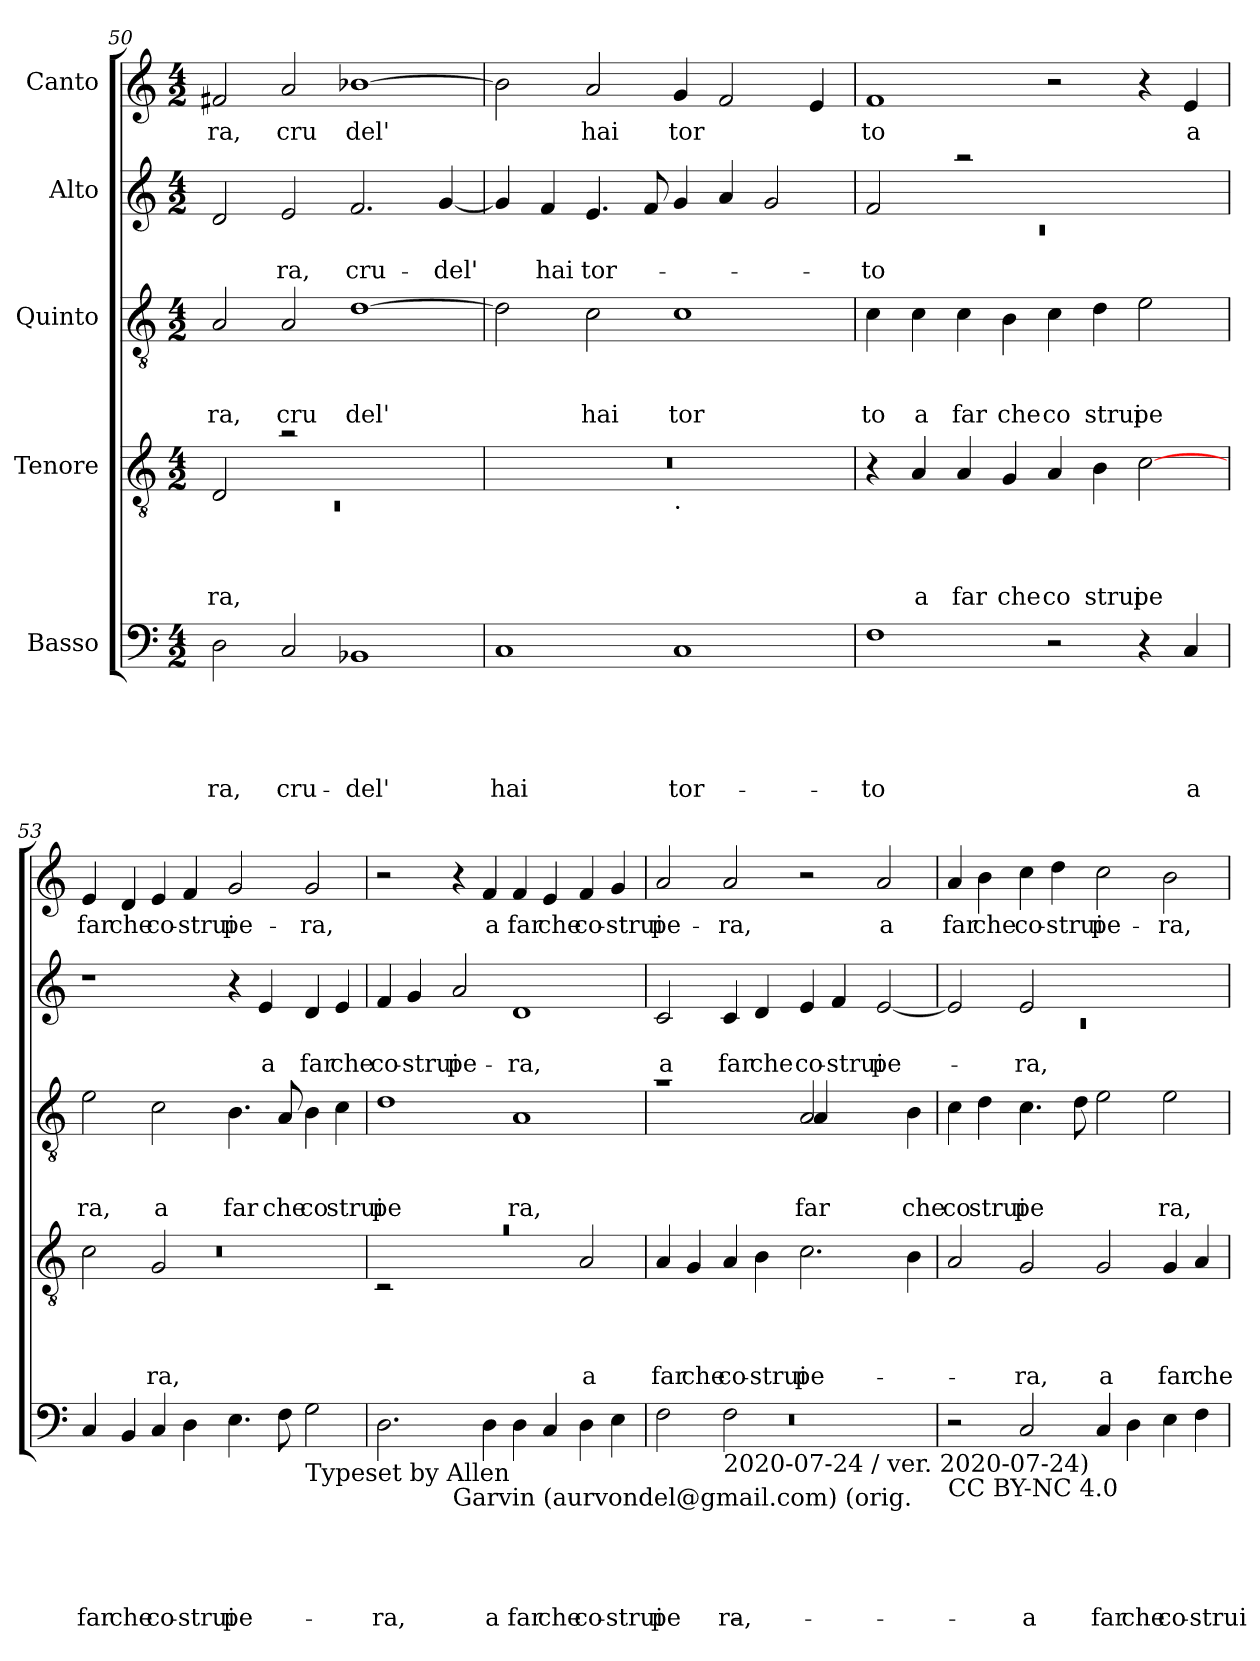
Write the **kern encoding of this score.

**kern	**text	**text	**text	**text	**text	**kern	**text	**text	**text	**text	**kern	**text	**text	**text	**kern	**text	**text	**kern	**text
*part5	*part5	*part5	*part5	*part5	*part5	*part4	*part4	*part4	*part4	*part4	*part3	*part3	*part3	*part3	*part2	*part2	*part2	*part1	*part1
*staff5	*staff5	*staff5	*staff5	*staff5	*staff5	*staff4	*staff4	*staff4	*staff4	*staff4	*staff3	*staff3	*staff3	*staff3	*staff2	*staff2	*staff2	*staff1	*staff1
*I"Basso	*	*	*	*	*	*I"Tenore	*	*	*	*	*I"Quinto	*	*	*	*I"Alto	*	*	*I"Canto	*
*clefF4	*	*	*	*	*	*clefGv2	*	*	*	*	*clefGv2	*	*	*	*clefG2	*	*	*clefG2	*
*k[]	*	*	*	*	*	*k[]	*	*	*	*	*k[]	*	*	*	*k[]	*	*	*k[]	*
*C:	*	*	*	*	*	*C:	*	*	*	*	*C:	*	*	*	*C:	*	*	*C:	*
*M4/2	*	*	*	*	*	*M4/2	*	*	*	*	*M4/2	*	*	*	*M4/2	*	*	*M4/2	*
=50	=50	=50	=50	=50	=50	=50	=50	=50	=50	=50	=50	=50	=50	=50	=50	=50	=50	=50	=50
*	*	*	*	*	*	*^	*	*	*	*	*	*	*	*	*	*	*	*	*
!	!	!	!	!	!LO:LY:b	!	!LO:N:vis=1	!	!	!	!LO:LY:b	!	!	!	!LO:LY:b	!	!	!	!	!LO:LY:b
2D\	.	.	.	.	-ra,	2D/	0rC	.	.	.	ra,	2A/	.	.	ra,	2d/	.	.	2f#X/	ra,
!	!	!	!	!	!LO:LY:b	!	!	!	!	!	!	!	!	!	!LO:LY:b	!	!	!LO:LY:b	!	!LO:LY:b
2C/	.	.	.	.	cru-	2ra	.	.	.	.	.	2A/	.	.	cru	2e/	.	-ra,	2a/	cru
!	!	!	!	!	!LO:LY:b	!	!	!	!	!	!	!	!	!	!LO:LY:b	!	!	!LO:LY:b	!	!LO:LY:b
1BB-X	.	.	.	.	-del'	1ryy	.	.	.	.	.	[>1d	.	.	del'	2.f/	.	cru-	[>1b-X	del'
!	!	!	!	!	!	!	!	!	!	!	!	!	!	!	!	!	!	!LO:LY:b	!	!
.	.	.	.	.	.	.	.	.	.	.	.	.	.	.	.	[<4g/	.	-del'	.	.
=51	=51	=51	=51	=51	=51	=51	=51	=51	=51	=51	=51	=51	=51	=51	=51	=51	=51	=51	=51	=51
!	!	!	!	!	!LO:LY:b	!	!	!	!	!	!	!	!	!	!	!	!	!	!	!
1C	.	.	.	.	hai	0r	1ryy	.	.	.	.	2d\]	.	.	.	4g/]	.	.	2b-\]	.
!	!	!	!	!	!	!	!	!	!	!	!	!	!	!	!	!	!	!LO:LY:b	!	!
.	.	.	.	.	.	.	.	.	.	.	.	.	.	.	.	4f/	.	hai	.	.
!	!	!	!	!	!	!	!	!	!	!	!	!	!	!	!LO:LY:b	!	!	!LO:LY:b	!	!LO:LY:b
.	.	.	.	.	.	.	.	.	.	.	.	2c\	.	.	hai	4.e/	.	tor-	2a/	hai
.	.	.	.	.	.	.	.	.	.	.	.	.	.	.	.	8f/	.	.	.	.
!	!	!	!	!	!	!	!LO:TX:b:t=.	!	!	!	!	!	!	!	!	!	!	!	!	!
!	!	!	!	!	!LO:LY:b	!	!	!	!	!	!	!	!	!	!LO:LY:b	!	!	!	!	!LO:LY:b
1C	.	.	.	.	tor-	.	1ryy	.	.	.	.	1c	.	.	tor	4g/	.	.	4g/	tor
.	.	.	.	.	.	.	.	.	.	.	.	.	.	.	.	4a/	.	.	2f/	.
.	.	.	.	.	.	.	.	.	.	.	.	.	.	.	.	2g/	.	.	.	.
.	.	.	.	.	.	.	.	.	.	.	.	.	.	.	.	.	.	.	4e/	.
=52	=52	=52	=52	=52	=52	=52	=52	=52	=52	=52	=52	=52	=52	=52	=52	=52	=52	=52	=52	=52
*	*	*	*	*	*	*	*	*	*	*	*	*	*	*	*	*^	*	*	*	*
!	!	!	!	!	!LO:LY:b	!	!	!	!	!	!	!	!	!	!LO:LY:b	!	!LO:N:vis=1	!	!LO:LY:b	!	!LO:LY:b
*	*	*	*	*	*	*v	*v	*	*	*	*	*	*	*	*	*	*	*	*	*	*
1F	.	.	.	.	-to	4r	.	.	.	.	4c\	.	.	to	2f/	0rc	.	-to	1f	to
!	!	!	!	!	!	!	!	!	!	!LO:LY:b	!	!	!	!LO:LY:b	!	!	!	!	!	!
.	.	.	.	.	.	4A/	.	.	.	a	4c\	.	.	a	.	.	.	.	.	.
!	!	!	!	!	!	!	!	!	!	!LO:LY:b	!	!	!	!LO:LY:b	!	!	!	!	!	!
.	.	.	.	.	.	4A/	.	.	.	far	4c\	.	.	far	2raa	.	.	.	.	.
!	!	!	!	!	!	!	!	!	!	!LO:LY:b	!	!	!	!LO:LY:b	!	!	!	!	!	!
.	.	.	.	.	.	4G/	.	.	.	che	4B\	.	.	che	.	.	.	.	.	.
!	!	!	!	!	!	!	!	!	!	!LO:LY:b	!	!	!	!LO:LY:b	!	!	!	!	!	!
2r	.	.	.	.	.	4A/	.	.	.	co	4c\	.	.	co	1ryy	.	.	.	2r	.
!	!	!	!	!	!	!	!	!	!	!LO:LY:b	!	!	!	!LO:LY:b	!	!	!	!	!	!
.	.	.	.	.	.	4B\	.	.	.	strui	4d\	.	.	strui	.	.	.	.	.	.
!	!	!	!	!	!	!	!	!	!	!LO:LY:b	!	!	!	!LO:LY:b	!	!	!	!	!	!
4r	.	.	.	.	.	[<2c\	.	.	.	pe	2e\	.	.	pe	.	.	.	.	4r	.
!	!	!	!	!	!LO:LY:b	!	!	!	!	!	!	!	!	!	!	!	!	!	!	!LO:LY:b
4C/	.	.	.	.	a	.	.	.	.	.	.	.	.	.	.	.	.	.	4e/	a
*	*	*	*	*	*	*	*	*	*	*	*	*	*	*	*v	*v	*	*	*	*
!!LO:LB:g=z
=53	=53	=53	=53	=53	=53	=53	=53	=53	=53	=53	=53	=53	=53	=53	=53	=53	=53	=53	=53
*	*	*	*	*	*	*^	*	*	*	*	*	*	*	*	*	*	*	*	*
*	*	*	*	*	*	*	*^	*	*	*	*	*	*	*	*	*	*	*	*	*
!	!	!	!	!	!LO:LY:b	!	!	!LO:N:vis=1	!	!	!	!	!	!	!	!LO:LY:b	!	!	!	!	!LO:LY:b
4C/	.	.	.	.	far	8ryy	2c\	0r	.	.	.	.	2e\	.	.	ra,	1r	.	.	4e/	far
.	.	.	.	.	.	1...ryy	.	.	.	.	.	.	.	.	.	.	.	.	.	.	.
!	!	!	!	!	!LO:LY:b	!	!	!	!	!	!	!	!	!	!	!	!	!	!	!	!LO:LY:b
4BB/	.	.	.	.	che	.	.	.	.	.	.	.	.	.	.	.	.	.	.	4d/	che
!	!	!	!	!	!LO:LY:b	!	!	!	!	!	!	!LO:LY:b	!	!	!	!LO:LY:b	!	!	!	!	!LO:LY:b
4C/	.	.	.	.	co-	.	2G/	.	.	.	.	ra,	2c\	.	.	a	.	.	.	4e/	co-
!	!	!	!	!	!LO:LY:b	!	!	!	!	!	!	!	!	!	!	!	!	!	!	!	!LO:LY:b
4D\	.	.	.	.	-strui	.	.	.	.	.	.	.	.	.	.	.	.	.	.	4f/	-strui
!	!	!	!	!	!LO:LY:b	!	!	!	!	!	!	!	!	!	!	!LO:LY:b	!	!	!	!	!LO:LY:b
4.E\	.	.	.	.	pe-	.	1ryy	.	.	.	.	.	4.B\	.	.	far	4r	.	.	2g/	pe-
!	!	!	!	!	!	!	!	!	!	!	!	!	!	!	!	!	!	!	!LO:LY:b	!	!
.	.	.	.	.	.	.	.	.	.	.	.	.	.	.	.	.	4e/	.	a	.	.
!	!	!	!	!	!	!	!	!	!	!	!	!	!	!	!	!LO:LY:b	!	!	!	!	!
8F\	.	.	.	.	.	.	.	.	.	.	.	.	8A/	.	.	che	.	.	.	.	.
!LO:TX:b:t=Typeset by Allen	!	!	!	!	!	!	!	!	!	!	!	!	!	!	!	!	!	!	!	!	!
!	!	!	!	!	!	!	!	!	!	!	!	!	!	!	!	!LO:LY:b	!	!	!LO:LY:b	!	!LO:LY:b
2G\	.	.	.	.	.	.	.	.	.	.	.	.	4B\	.	.	co	4d/	.	far	2g/	-ra,
!	!	!	!	!	!	!	!	!	!	!	!	!	!	!	!	!LO:LY:b	!	!	!LO:LY:b	!	!
.	.	.	.	.	.	.	.	.	.	.	.	.	4c\	.	.	strui	4e/	.	che	.	.
*	*	*	*	*	*	*v	*v	*v	*	*	*	*	*	*	*	*	*	*	*	*	*
=54	=54	=54	=54	=54	=54	=54	=54	=54	=54	=54	=54	=54	=54	=54	=54	=54	=54	=54	=54
!	!	!	!	!	!LO:LY:b	!LO:N:vis=1	!	!	!	!	!	!	!	!LO:LY:b	!	!	!LO:LY:b	!	!
*^	*	*	*	*	*	*^	*	*	*	*	*	*	*	*	*	*	*	*	*
2.D\	2ryy	.	.	.	.	-ra,	0ra	2rC	.	.	.	.	1d	.	.	pe	4f/	.	co-	2r	.
!	!	!	!	!	!	!	!	!	!	!	!	!	!	!	!	!	!	!	!LO:LY:b	!	!
.	.	.	.	.	.	.	.	.	.	.	.	.	.	.	.	.	4g/	.	-strui	.	.
!	!LO:TX:b:t=Garvin (aurvondel@gmail.com) (orig.	!	!	!	!	!	!	!	!	!	!	!	!	!	!	!	!	!	!	!	!
!	!	!	!	!	!	!	!	!	!	!	!	!	!	!	!	!	!	!	!LO:LY:b	!	!
.	1.ryy	.	.	.	.	.	.	1ryy	.	.	.	.	.	.	.	.	2a/	.	pe-	4r	.
!	!	!	!	!	!	!LO:LY:b	!	!	!	!	!	!	!	!	!	!	!	!	!	!	!LO:LY:b
4D\	.	.	.	.	.	a	.	.	.	.	.	.	.	.	.	.	.	.	.	4f/	a
!	!	!	!	!	!	!LO:LY:b	!	!	!	!	!	!	!	!	!	!LO:LY:b	!	!	!LO:LY:b	!	!LO:LY:b
4D\	.	.	.	.	.	far	.	.	.	.	.	.	1A	.	.	ra,	1d	.	-ra,	4f/	far
!	!	!	!	!	!	!LO:LY:b	!	!	!	!	!	!	!	!	!	!	!	!	!	!	!LO:LY:b
4C/	.	.	.	.	.	che	.	.	.	.	.	.	.	.	.	.	.	.	.	4e/	che
!	!	!	!	!	!	!LO:LY:b	!	!	!	!	!	!LO:LY:b	!	!	!	!	!	!	!	!	!LO:LY:b
4D\	.	.	.	.	.	co-	.	2A/	.	.	.	a	.	.	.	.	.	.	.	4f/	co-
!	!	!	!	!	!	!LO:LY:b	!	!	!	!	!	!	!	!	!	!	!	!	!	!	!LO:LY:b
4E\	.	.	.	.	.	-strui	.	.	.	.	.	.	.	.	.	.	.	.	.	4g/	-strui
*	*	*	*	*	*	*	*v	*v	*	*	*	*	*	*	*	*	*	*	*	*	*
=55	=55	=55	=55	=55	=55	=55	=55	=55	=55	=55	=55	=55	=55	=55	=55	=55	=55	=55	=55	=55
*	*^	*	*	*	*	*	*	*	*	*	*	*	*	*	*	*	*	*	*	*
!	!	!LO:N:vis=1	!	!	!	!	!LO:LY:b	!	!	!	!	!LO:LY:b	!	!	!	!	!	!	!LO:LY:b	!	!LO:LY:b
*	*	*	*	*	*	*	*	*	*	*	*	*	*^	*	*	*	*	*	*	*	*
2F\	2ryy	0r	.	.	.	.	pe-	4A/	.	.	.	far	1ra	1ryy	.	.	.	2c/	.	a	2a/	pe-
!	!	!	!	!	!	!	!	!	!	!	!	!LO:LY:b	!	!	!	!	!	!	!	!	!	!
.	.	.	.	.	.	.	.	4G/	.	.	.	che	.	.	.	.	.	.	.	.	.	.
!LO:TX:b:t=2020-07-24 / ver. 2020-07-24)	!	!	!	!	!	!	!	!	!	!	!	!	!	!	!	!	!	!	!	!	!	!
!	!	!	!	!	!	!	!LO:LY:b	!	!	!	!	!LO:LY:b	!	!	!	!	!	!	!	!LO:LY:b	!	!LO:LY:b
2ryy	2F\	.	.	.	.	.	-ra,	4A/	.	.	.	co-	.	.	.	.	.	4c/	.	far	2a/	-ra,
!	!	!	!	!	!	!	!	!	!	!	!	!LO:LY:b	!	!	!	!	!	!	!	!LO:LY:b	!	!
.	.	.	.	.	.	.	.	4B\	.	.	.	-strui	.	.	.	.	.	4d/	.	che	.	.
!	!	!	!	!	!	!	!	!	!	!	!	!LO:LY:b	!	!	!	!	!LO:LY:b	!	!	!	!	!
!	!	!	!	!	!	!	!	!	!	!	!	!	!	!	!	!	!LO:LY:b	!	!	!LO:LY:b	!	!
1ryy	1ryy	.	.	.	.	.	.	2.c\	.	.	.	pe-	2A/	4A/	.	.	far	4e/	.	co-	2r	.
!	!	!	!	!	!	!	!	!	!	!	!	!	!	!	!	!	!	!	!	!LO:LY:b	!	!
.	.	.	.	.	.	.	.	.	.	.	.	.	.	2ryy	.	.	.	4f/	.	-strui	.	.
!	!	!	!	!	!	!	!	!	!	!	!	!	!	!	!	!	!	!	!	!LO:LY:b	!	!LO:LY:b
.	.	.	.	.	.	.	.	.	.	.	.	.	2ryy	.	.	.	.	[<2e/	.	pe-	2a/	a
!	!	!	!	!	!	!	!	!	!	!	!	!	!	!	!	!	!LO:LY:b	!	!	!	!	!
.	.	.	.	.	.	.	.	4B\	.	.	.	.	.	4B\	.	.	che	.	.	.	.	.
*v	*v	*v	*	*	*	*	*	*	*	*	*	*	*	*	*	*	*	*	*	*	*	*
=56	=56	=56	=56	=56	=56	=56	=56	=56	=56	=56	=56	=56	=56	=56	=56	=56	=56	=56	=56	=56
*	*	*	*	*	*	*	*	*	*	*	*	*	*	*	*	*^	*	*	*	*
!LO:TX:b:t=CC BY-NC 4.0	!	!	!	!	!	!	!	!	!	!	!	!	!	!	!	!	!	!	!	!	!
!	!	!	!	!	!	!	!	!	!	!	!	!	!	!	!LO:LY:b	!	!LO:N:vis=1	!	!	!	!LO:LY:b
*	*	*	*	*	*	*	*	*	*	*	*v	*v	*	*	*	*	*	*	*	*	*
2r	.	.	.	.	.	2A/	.	.	.	.	4c\	.	.	co	2e/]	0rc	.	.	4a/	far
!	!	!	!	!	!	!	!	!	!	!	!	!	!	!LO:LY:b	!	!	!	!	!	!LO:LY:b
.	.	.	.	.	.	.	.	.	.	.	4d\	.	.	strui	.	.	.	.	4b\	che
!	!	!	!	!	!LO:LY:b	!	!	!	!	!LO:LY:b	!	!	!	!LO:LY:b	!	!	!	!LO:LY:b	!	!LO:LY:b
2C/	.	.	.	.	a	2G/	.	.	.	-ra,	4.c\	.	.	pe	2e/	.	.	-ra,	4cc\	co-
!	!	!	!	!	!	!	!	!	!	!	!	!	!	!	!	!	!	!	!	!LO:LY:b
.	.	.	.	.	.	.	.	.	.	.	.	.	.	.	.	.	.	.	4dd\	-strui
.	.	.	.	.	.	.	.	.	.	.	8d\	.	.	.	.	.	.	.	.	.
!	!	!	!	!	!LO:LY:b	!	!	!	!	!LO:LY:b	!	!	!	!	!	!	!	!	!	!LO:LY:b
4C/	.	.	.	.	far	2G/	.	.	.	a	2e\	.	.	.	1ryy	.	.	.	2cc\	pe-
!	!	!	!	!	!LO:LY:b	!	!	!	!	!	!	!	!	!	!	!	!	!	!	!
4D\	.	.	.	.	che	.	.	.	.	.	.	.	.	.	.	.	.	.	.	.
!	!	!	!	!	!LO:LY:b	!	!	!	!	!LO:LY:b	!	!	!	!LO:LY:b	!	!	!	!	!	!LO:LY:b
4E\	.	.	.	.	co-	4G/	.	.	.	far	2e\	.	.	ra,	.	.	.	.	2b\	-ra,
!	!	!	!	!	!LO:LY:b	!	!	!	!	!LO:LY:b	!	!	!	!	!	!	!	!	!	!
4F\	.	.	.	.	-strui	4A/	.	.	.	che	.	.	.	.	.	.	.	.	.	.
*	*	*	*	*	*	*	*	*	*	*	*	*	*	*	*v	*v	*	*	*	*
=	=	=	=	=	=	=	=	=	=	=	=	=	=	=	=	=	=	=	=
*-	*-	*-	*-	*-	*-	*-	*-	*-	*-	*-	*-	*-	*-	*-	*-	*-	*-	*-	*-
